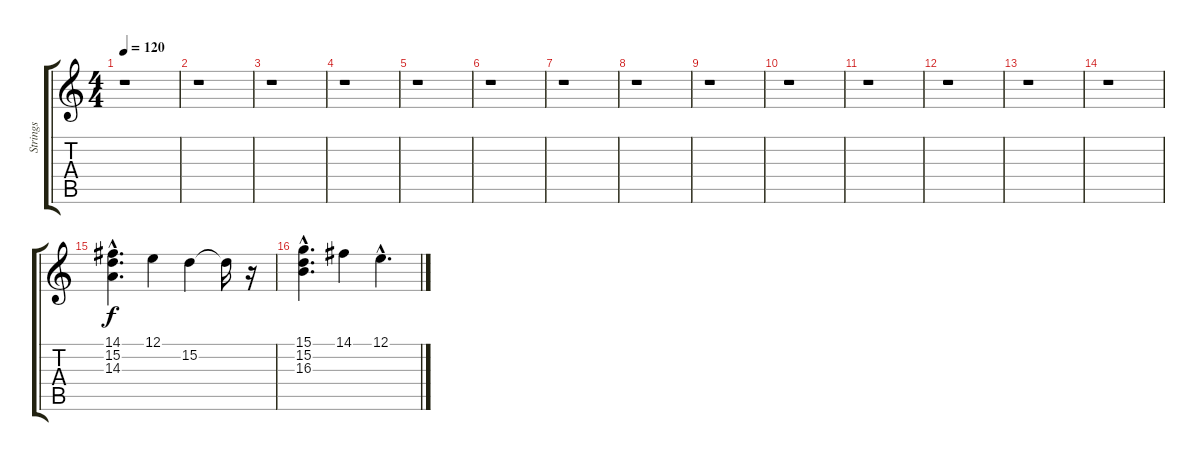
\track ("Strings" "Strings") {instrument percussiveorgan}
\staff {score tabs}
\tuning (E4 B3 G3 D3 A2 E2) {hide}
\ts (4 4)
\tempo 120
\clef g2
\ks c
r.1{dy f} |
r.1 |
r.1 |
r.1 |
r.1 |
r.1 |
r.1 |
r.1 |
r.1 |
r.1 |
r.1 |
r.1 |
r.1 |
r.1 |
(14.1{hac} 15.2{hac} 14.3{hac}).4{d} 12.1.4 15.2.4 15.2{t}.16 r.16 |
(15.1{hac} 15.2{hac} 16.3{hac}).4{d} 14.1.4 12.1{hac}.4{d}
